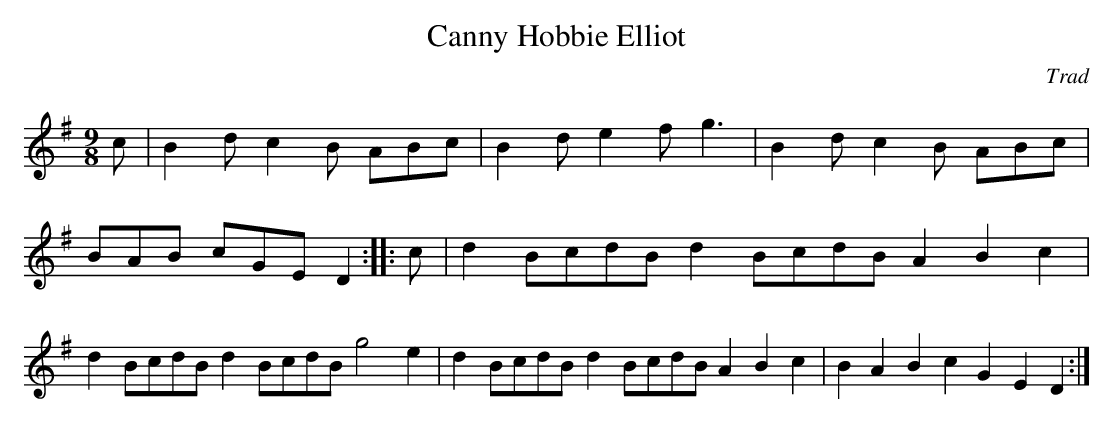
X:1
T:Canny Hobbie Elliot
C:Trad
M:9/8
K:G
c| B2 d c2 B ABc | B2 d e2 f g3| B2 d c2 B ABc | BAB cGE D2::c|\
M:9/8l
d2BcdB d2BcdB A2B2c2| d2BcdB d2BcdB g4 e2|d2BcdB d2BcdB A2B2c2 |B2A2B2 c2G2E2 D2:|
